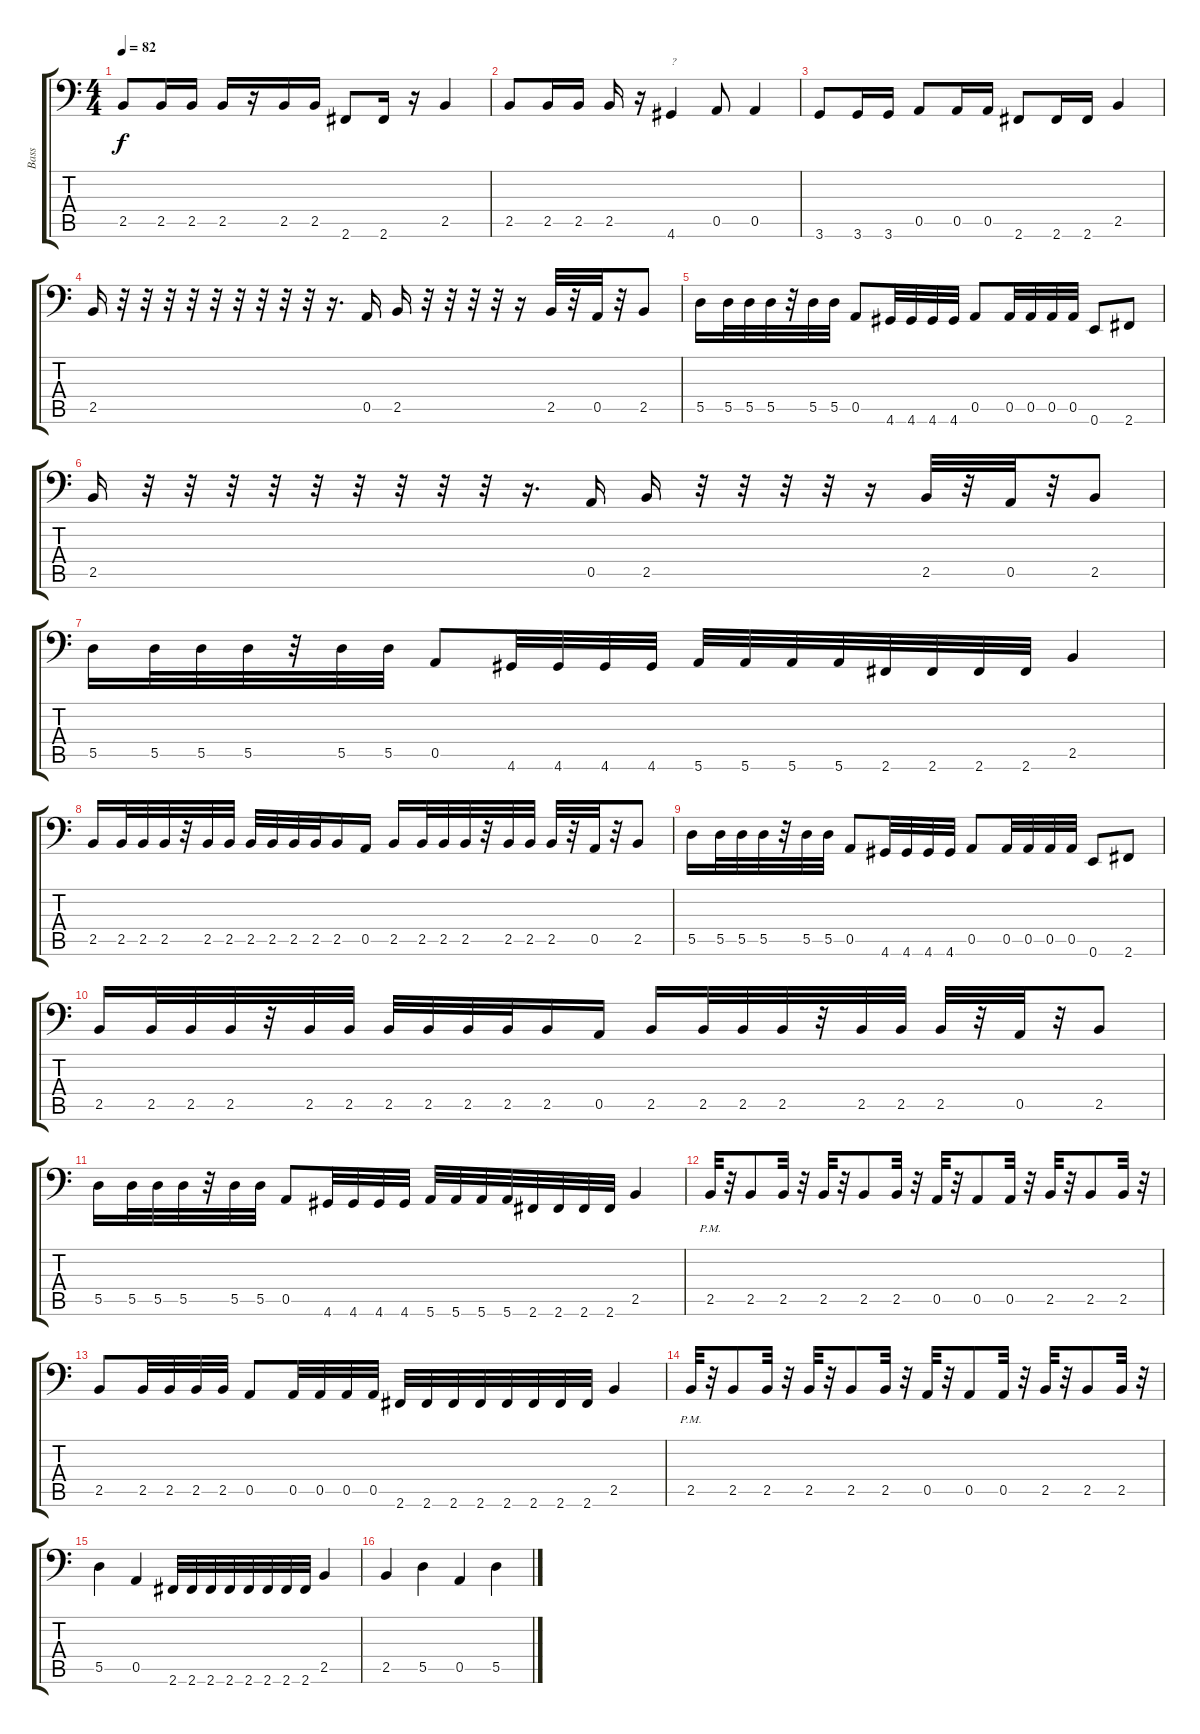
\track ("Bass" "Bass") {instrument electricbasspick}
\staff {score tabs}
\tuning (E3 B2 G2 D2 A1 E1) {hide}
\ts (4 4)
\tempo 82
\clef f4
\ks c
2.5.8{dy f} 2.5.16 2.5.16 2.5.16 r.16 2.5.16 2.5.16 2.6.8 2.6.16 r.16 2.5.4 |
2.5.8 2.5.16 2.5.16 2.5.16 r.16 4.6.4{txt "?"} 0.5.8 0.5.4 |
3.6.8 3.6.16 3.6.16 0.5.8 0.5.16 0.5.16 2.6.8 2.6.16 2.6.16 2.5.4 |
2.5.16 r.32 r.32 r.32 r.32 r.32 r.32 r.32 r.32 r.32 r.16{d} 0.5.16 2.5.16 r.32 r.32 r.32 r.32 r.16 2.5.32 r.32 0.5.32 r.32 2.5.8 |
5.5.16 5.5.32 5.5.32 5.5.32 r.32 5.5.32 5.5.32 0.5.8 4.6.32 4.6.32 4.6.32 4.6.32 0.5.8 0.5.32 0.5.32 0.5.32 0.5.32 0.6.8 2.6.8 |
2.5.16 r.32 r.32 r.32 r.32 r.32 r.32 r.32 r.32 r.32 r.16{d} 0.5.16 2.5.16 r.32 r.32 r.32 r.32 r.16 2.5.32 r.32 0.5.32 r.32 2.5.8 |
5.5.16 5.5.32 5.5.32 5.5.32 r.32 5.5.32 5.5.32 0.5.8 4.6.32 4.6.32 4.6.32 4.6.32 5.6.32 5.6.32 5.6.32 5.6.32 2.6.32 2.6.32 2.6.32 2.6.32 2.5.4 |
2.5.16 2.5.32 2.5.32 2.5.32 r.32 2.5.32 2.5.32 2.5.32 2.5.32 2.5.32 2.5.32 2.5.16 0.5.16 2.5.16 2.5.32 2.5.32 2.5.32 r.32 2.5.32 2.5.32 2.5.32 r.32 0.5.32 r.32 2.5.8 |
5.5.16 5.5.32 5.5.32 5.5.32 r.32 5.5.32 5.5.32 0.5.8 4.6.32 4.6.32 4.6.32 4.6.32 0.5.8 0.5.32 0.5.32 0.5.32 0.5.32 0.6.8 2.6.8 |
2.5.16 2.5.32 2.5.32 2.5.32 r.32 2.5.32 2.5.32 2.5.32 2.5.32 2.5.32 2.5.32 2.5.16 0.5.16 2.5.16 2.5.32 2.5.32 2.5.32 r.32 2.5.32 2.5.32 2.5.32 r.32 0.5.32 r.32 2.5.8 |
5.5.16 5.5.32 5.5.32 5.5.32 r.32 5.5.32 5.5.32 0.5.8 4.6.32 4.6.32 4.6.32 4.6.32 5.6.32 5.6.32 5.6.32 5.6.32 2.6.32 2.6.32 2.6.32 2.6.32 2.5.4 |
2.5{pm}.32 r.32 2.5.8 2.5.32 r.32 2.5.32 r.32 2.5.8 2.5.32 r.32 0.5.32 r.32 0.5.8 0.5.32 r.32 2.5.32 r.32 2.5.8 2.5.32 r.32 |
2.5.8 2.5.32 2.5.32 2.5.32 2.5.32 0.5.8 0.5.32 0.5.32 0.5.32 0.5.32 2.6.32 2.6.32 2.6.32 2.6.32 2.6.32 2.6.32 2.6.32 2.6.32 2.5.4 |
2.5{pm}.32 r.32 2.5.8 2.5.32 r.32 2.5.32 r.32 2.5.8 2.5.32 r.32 0.5.32 r.32 0.5.8 0.5.32 r.32 2.5.32 r.32 2.5.8 2.5.32 r.32 |
5.5.4 0.5.4 2.6.32 2.6.32 2.6.32 2.6.32 2.6.32 2.6.32 2.6.32 2.6.32 2.5.4 |
2.5.4 5.5.4 0.5.4 5.5.4
